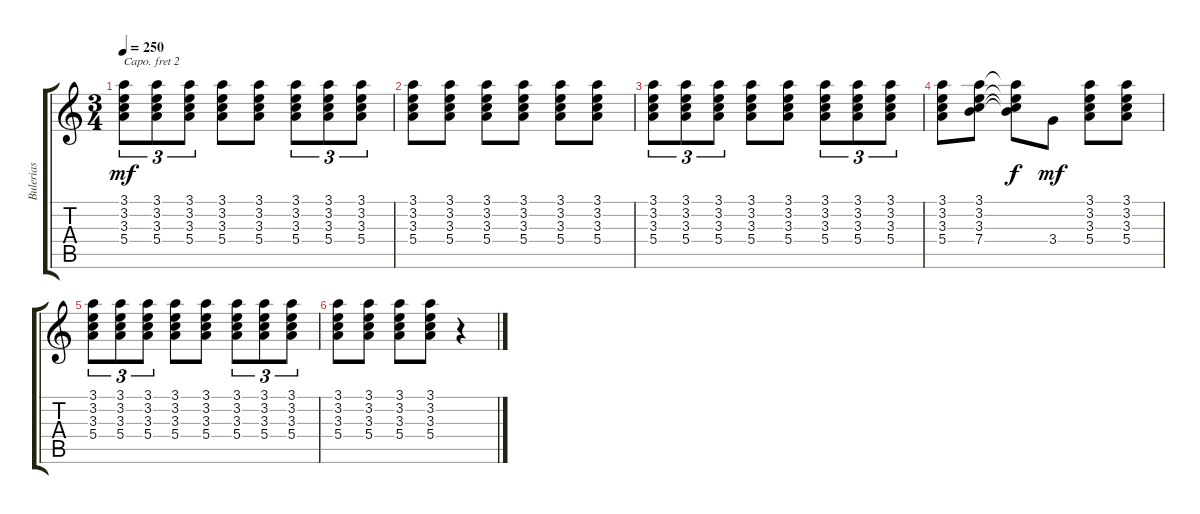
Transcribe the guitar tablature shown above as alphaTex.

\track ("Bulerias" "Bulerias") {instrument acousticguitarnylon}
\staff {score tabs}
\capo 2
\tuning (E4 B3 G3 D3 A2 E2) {hide}
\ts (3 4)
\tempo 250
\clef g2
\ks c
(3.1 3.2 3.3 5.4).8{tu (3 2) dy mf} (3.1 3.2 3.3 5.4).8{tu (3 2)} (3.1 3.2 3.3 5.4).8{tu (3 2)} (3.1 3.2 3.3 5.4).8 (3.1 3.2 3.3 5.4).8 (3.1 3.2 3.3 5.4).8{tu (3 2)} (3.1 3.2 3.3 5.4).8{tu (3 2)} (3.1 3.2 3.3 5.4).8{tu (3 2)} |
(3.1 3.2 3.3 5.4).8 (3.1 3.2 3.3 5.4).8 (3.1 3.2 3.3 5.4).8 (3.1 3.2 3.3 5.4).8 (3.1 3.2 3.3 5.4).8 (3.1 3.2 3.3 5.4).8 |
(3.1 3.2 3.3 5.4).8{tu (3 2)} (3.1 3.2 3.3 5.4).8{tu (3 2)} (3.1 3.2 3.3 5.4).8{tu (3 2)} (3.1 3.2 3.3 5.4).8 (3.1 3.2 3.3 5.4).8 (3.1 3.2 3.3 5.4).8{tu (3 2)} (3.1 3.2 3.3 5.4).8{tu (3 2)} (3.1 3.2 3.3 5.4).8{tu (3 2)} |
(3.1 3.2 3.3 5.4).8 (3.1 3.2 3.3 7.4).8 (3.1{t} 3.2{t} 3.3{t} 7.4{t}).8{dy f} 3.4.8{dy mf} (3.1 3.2 3.3 5.4).8 (3.1 3.2 3.3 5.4).8 |
(3.1 3.2 3.3 5.4).8{tu (3 2)} (3.1 3.2 3.3 5.4).8{tu (3 2)} (3.1 3.2 3.3 5.4).8{tu (3 2)} (3.1 3.2 3.3 5.4).8 (3.1 3.2 3.3 5.4).8 (3.1 3.2 3.3 5.4).8{tu (3 2)} (3.1 3.2 3.3 5.4).8{tu (3 2)} (3.1 3.2 3.3 5.4).8{tu (3 2)} |
(3.1 3.2 3.3 5.4).8 (3.1 3.2 3.3 5.4).8 (3.1 3.2 3.3 5.4).8 (3.1 3.2 3.3 5.4).8 r.4
